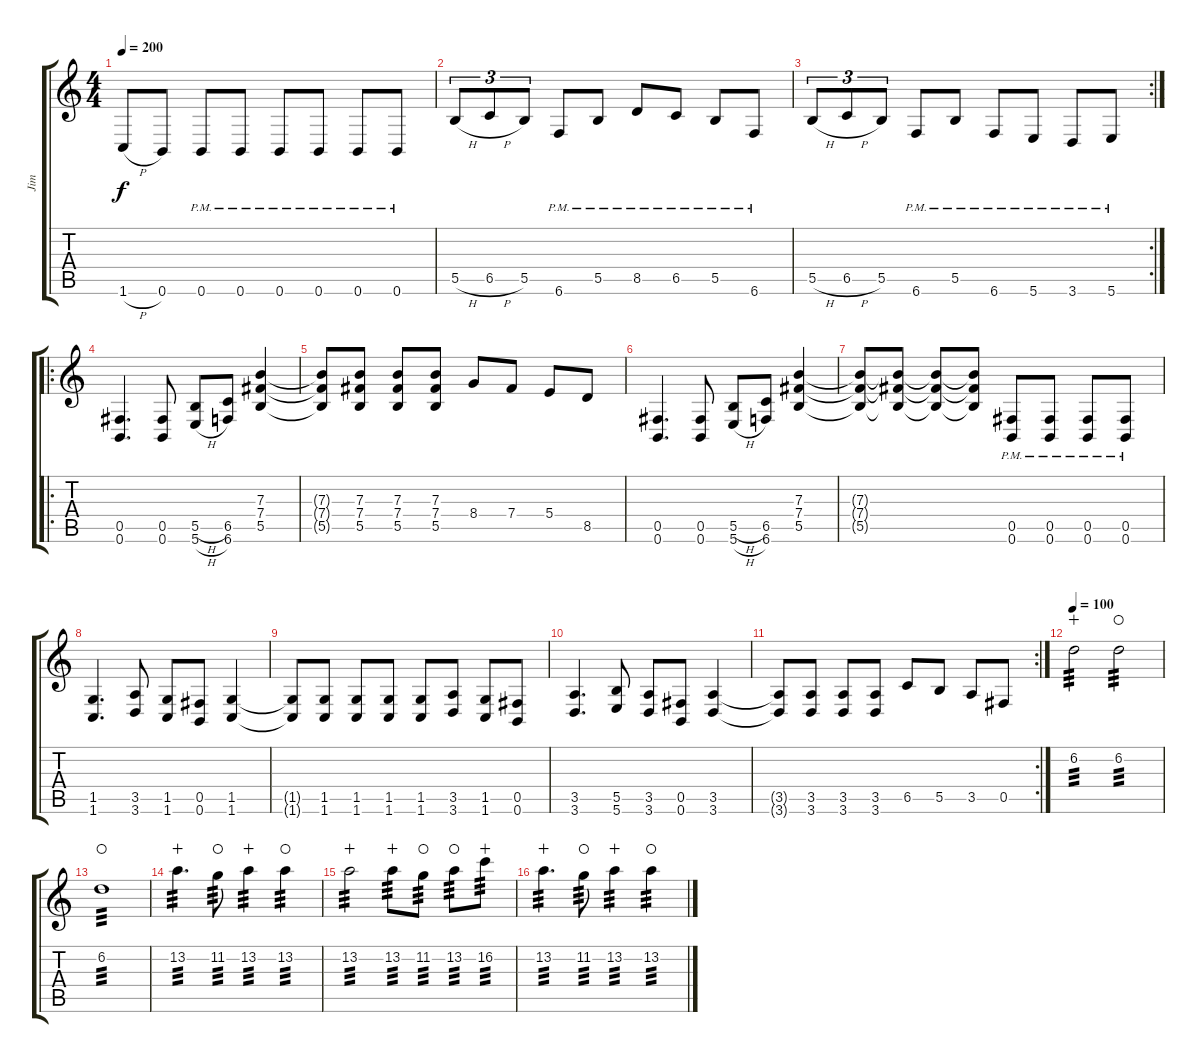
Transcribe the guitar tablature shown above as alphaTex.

\track ("Jim" "Jim") {instrument distortionguitar}
\staff {score tabs}
\tuning (Db4 Ab3 E3 B2 Gb2 B1) {hide}
\ts (4 4)
\tempo 200
\clef g2
\ks c
1.6{h}.8{dy f} 0.6.8 0.6{pm}.8 0.6{pm}.8 0.6{pm}.8 0.6{pm}.8 0.6{pm}.8 0.6{pm}.8 |
5.5{h}.8{tu (3 2)} 6.5{h}.8{tu (3 2)} 5.5.8{tu (3 2)} 6.6{pm}.8 5.5{pm}.8 8.5{pm}.8 6.5{pm}.8 5.5{pm}.8 6.6{pm}.8 |
\rc 2
5.5{h}.8{tu (3 2)} 6.5{h}.8{tu (3 2)} 5.5.8{tu (3 2)} 6.6{pm}.8 5.5{pm}.8 6.6{pm}.8 5.6{pm}.8 3.6{pm}.8 5.6{pm}.8 |
\ro
(0.5 0.6).4{d} (0.5 0.6).8 (5.5{h} 5.6{h}).8 (6.5 6.6).8 (7.3 7.4 5.5).4 |
(7.3{t} 7.4{t} 5.5{t}).8 (7.3 7.4 5.5).8 (7.3 7.4 5.5).8 (7.3 7.4 5.5).8 8.4.8 7.4.8 5.4.8 8.5.8 |
(0.5 0.6).4{d} (0.5 0.6).8 (5.5{h} 5.6{h}).8 (6.5 6.6).8 (7.3 7.4 5.5).4 |
(7.3{t} 7.4{t} 5.5{t}).8 (7.3{t} 7.4{t} 5.5{t}).8 (7.3{t} 7.4{t} 5.5{t}).8 (7.3{t} 7.4{t} 5.5{t}).8 (0.5{pm} 0.6{pm}).8 (0.5{pm} 0.6{pm}).8 (0.5{pm} 0.6{pm}).8 (0.5{pm} 0.6{pm}).8 |
(1.5 1.6).4{d} (3.5 3.6).8 (1.5 1.6).8 (0.5 0.6).8 (1.5 1.6).4 |
(1.5{t} 1.6{t}).8 (1.5 1.6).8 (1.5 1.6).8 (1.5 1.6).8 (1.5 1.6).8 (3.5 3.6).8 (1.5 1.6).8 (0.5 0.6).8 |
(3.5 3.6).4{d} (5.5 5.6).8 (3.5 3.6).8 (0.5 0.6).8 (3.5 3.6).4 |
\rc 2
(3.5{t} 3.6{t}).8 (3.5 3.6).8 (3.5 3.6).8 (3.5 3.6).8 6.5.8 5.5.8 3.5.8 0.5.8 |
\tempo 100
6.2.2{tp 3 wahc} 6.2.2{tp 3 waho} |
6.2.1{tp 3 waho} |
13.2.4{d tp 3 wahc} 11.2.8{tp 3 waho} 13.2.4{tp 3 wahc} 13.2.4{tp 3 waho} |
13.2.2{tp 3 wahc} 13.2.8{tp 3 wahc} 11.2.8{tp 3 waho} 13.2.8{tp 3 waho} 16.2.8{tp 3 wahc} |
13.2.4{d tp 3 wahc} 11.2.8{tp 3 waho} 13.2.4{tp 3 wahc} 13.2.4{tp 3 waho}
